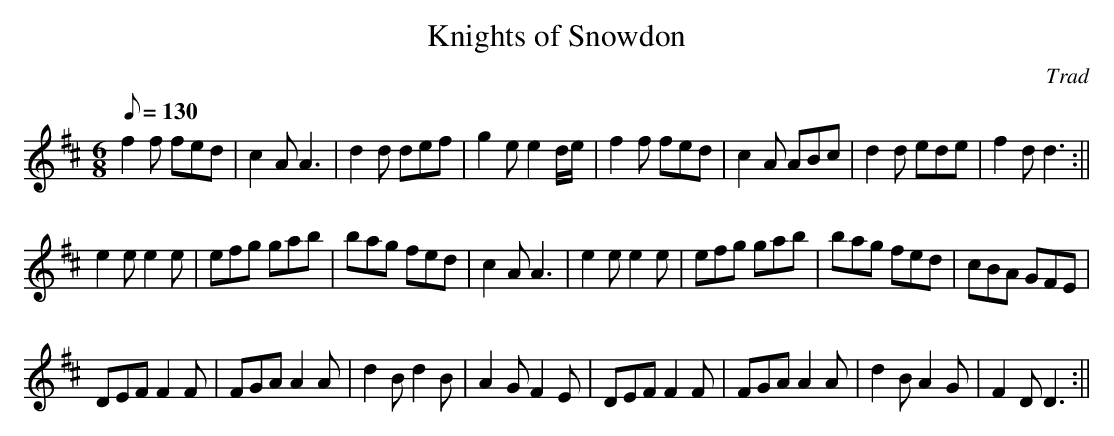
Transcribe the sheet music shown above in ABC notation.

X:1
T:Knights of Snowdon
M:6/8
L:1/8
Q:130
C:Trad
K:D
f2f fed|c2A A3|d2d def|g2e e2 d/e/|f2f fed|c2A ABc|d2d ede|f2d d3:||
e2ee2e|efg gab|bag fed|c2A A3|e2ee2e|efg gab|bag fed|cBA GFE|
DEF F2F|FGA A2A|d2Bd2B|A2GF2E|DEF F2F|FGA A2A|d2B A2G|F2D D3:||
